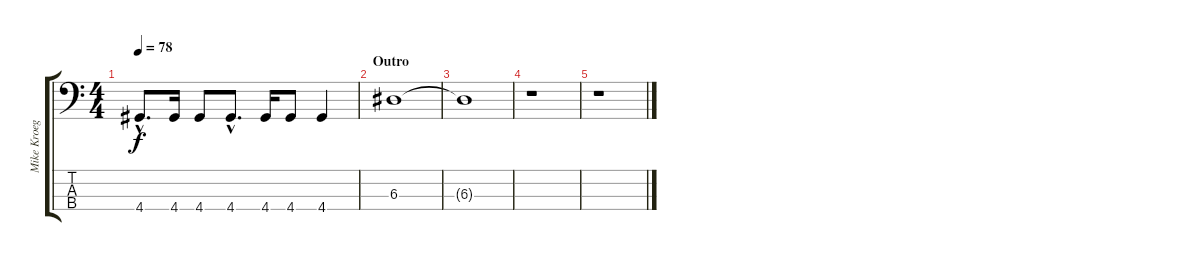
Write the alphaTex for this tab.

\track ("Mike Kroeger - Bass Guitar" "Mike Kroeg") {instrument electricbassfinger}
\staff {score tabs}
\tuning (G2 D2 A1 E1) {hide}
\ts (4 4)
\tempo 78
\clef f4
\ks c
4.4{hac}.8{d dy f} 4.4.16 4.4.8 4.4{hac}.8{d} 4.4.16 4.4.8 4.4.4 |
\section ("" "Outro")
6.3.1 |
6.3{t}.1 |
r.1 |
r.1
